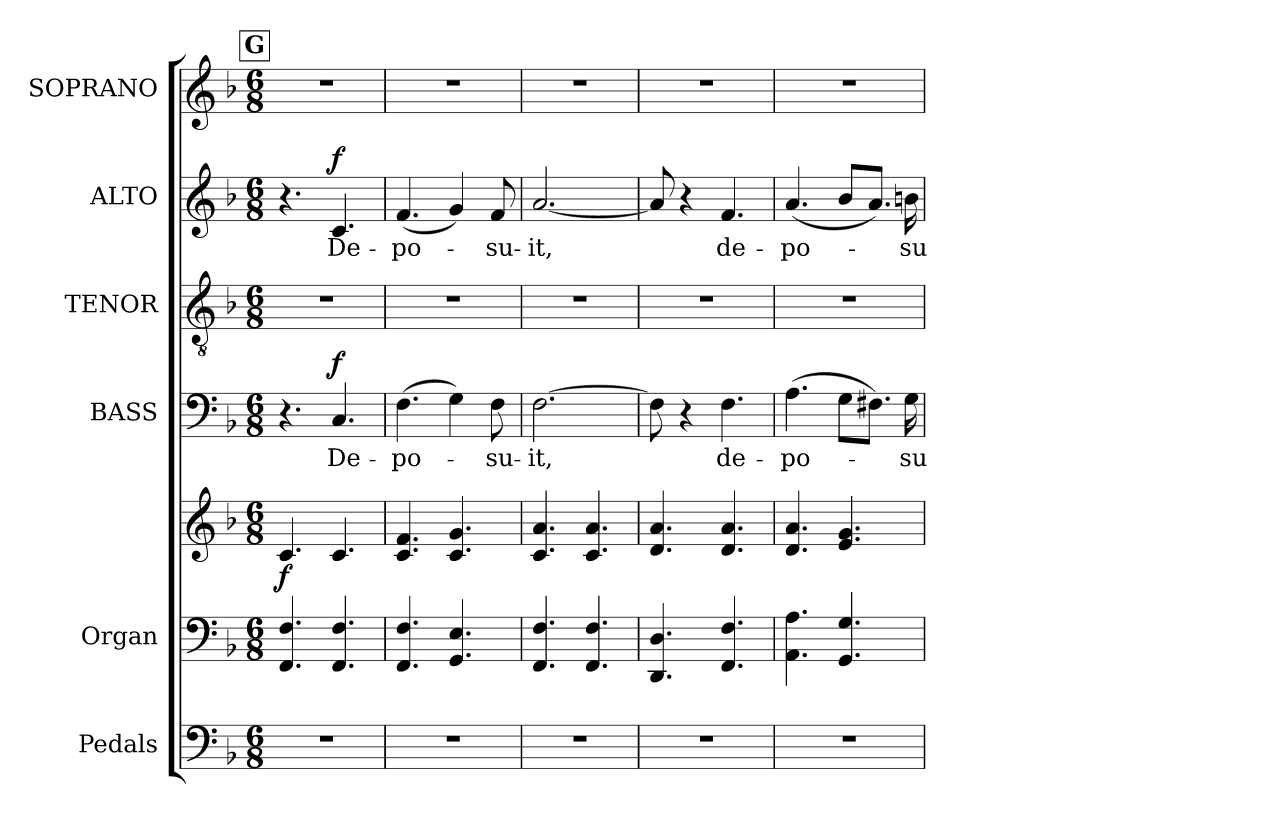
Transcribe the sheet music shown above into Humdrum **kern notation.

**kern	**kern	**kern	**dynam	**kern	**text	**dynam	**kern	**kern	**text	**dynam	**kern
*part6	*part5	*part5	*part5	*part4	*part4	*part4	*part3	*part2	*part2	*part2	*part1
*staff7	*staff6	*staff5	*staff5/6	*staff4	*staff4	*staff4	*staff3	*staff2	*staff2	*staff2	*staff1
*I"Pedals	*I"Organ	*	*	*I"BASS	*	*	*I"TENOR	*I"ALTO	*	*	*I"SOPRANO
*I'Ped.	*I'Org.	*	*	*I'B.	*	*	*I'T.	*I'A.	*	*	*I'S.
!!LO:LB:g=z
*clefF4	*clefF4	*clefG2	*	*clefF4	*	*	*clefGv2	*clefG2	*	*	*clefG2
*	*	*	*	*	*	*	*ITrd7c12	*	*	*	*
*k[b-]	*k[b-]	*k[b-]	*	*k[b-]	*	*	*k[b-]	*k[b-]	*	*	*k[b-]
*F:	*F:	*F:	*	*F:	*	*	*F:	*F:	*	*	*F:
*M6/8	*M6/8	*M6/8	*	*M6/8	*	*	*M6/8	*M6/8	*	*	*M6/8
*MM120	*MM120	*MM120	*	*MM120	*	*	*MM120	*MM120	*	*	*MM120
!!LO:REH:place=s1:B:color=#000000:enc=box:fs=16.5694:t=G
=236	=236	=236	=236	=236	=236	=236	=236	=236	=236	=236	=236
!LO:N:vis=1	!	!	!	!	!	!	!LO:N:vis=1	!	!	!	!LO:N:vis=1
2.r	4.FFi/ 4.Fi	4.ci/	f	4.r	.	.	2.r	4.r	.	.	2.r
!	!	!	!	!	!LO:LY:b:color=#000000	!	!	!	!	!	!
!	!	!	!	!	!	!	!	!	!LO:LY:b:color=#000000	!	!
.	4.FFi/ 4.Fi	4.ci/	.	4.Ci/	De-	f	.	4.ci/	De-	f	.
=237	=237	=237	=237	=237	=237	=237	=237	=237	=237	=237	=237
!LO:N:vis=1	!	!	!	!	!	!	!	!	!	!	!
!	!	!	!	!	!LO:LY:b:color=#000000	!	!LO:N:vis=1	!	!	!	!
!	!	!	!	!	!	!	!	!	!LO:LY:b:color=#000000	!	!LO:N:vis=1
2.r	4.FFi/ 4.Fi	4.ci/ 4.fi	.	(4.Fi\	-po-	.	2.r	(4.fi/	-po-	.	2.r
.	4.GGi/ 4.Ei	4.ci/ 4.gi	.	4Gi\)	.	.	.	4gi/)	.	.	.
!	!	!	!	!	!LO:LY:b:color=#000000	!	!	!	!	!	!
!	!	!	!	!	!	!	!	!	!LO:LY:b:color=#000000	!	!
.	.	.	.	8Fi\	-su-	.	.	8fi/	-su-	.	.
=238	=238	=238	=238	=238	=238	=238	=238	=238	=238	=238	=238
!LO:N:vis=1	!	!	!	!	!	!	!	!	!	!	!
!	!	!	!	!	!LO:LY:b:color=#000000	!	!LO:N:vis=1	!	!	!	!
!	!	!	!	!	!	!	!	!	!LO:LY:b:color=#000000	!	!LO:N:vis=1
2.r	4.FFi/ 4.Fi	4.ci/ 4.ai	.	[>2.Fi\	-it,	.	2.r	[<2.ai/	-it,	.	2.r
.	4.FFi/ 4.Fi	4.ci/ 4.ai	.	.	.	.	.	.	.	.	.
=239	=239	=239	=239	=239	=239	=239	=239	=239	=239	=239	=239
!LO:N:vis=1	!	!	!	!	!	!	!LO:N:vis=1	!	!	!	!LO:N:vis=1
2.r	4.DDi/ 4.Di	4.di/ 4.ai	.	8Fi\]	.	.	2.r	8ai/]	.	.	2.r
.	.	.	.	4r	.	.	.	4r	.	.	.
!	!	!	!	!	!LO:LY:b:color=#000000	!	!	!	!	!	!
!	!	!	!	!	!	!	!	!	!LO:LY:b:color=#000000	!	!
.	4.FFi/ 4.Fi	4.di/ 4.ai	.	4.Fi\	de-	.	.	4.fi/	de-	.	.
=240	=240	=240	=240	=240	=240	=240	=240	=240	=240	=240	=240
!LO:N:vis=1	!	!	!	!	!	!	!	!	!	!	!
!	!	!	!	!	!LO:LY:b:color=#000000	!	!LO:N:vis=1	!	!	!	!
!	!	!	!	!	!	!	!	!	!LO:LY:b:color=#000000	!	!LO:N:vis=1
2.r	4.AAi\ 4.Ai	4.di/ 4.ai	.	(4.Ai\	-po-	.	2.r	(4.ai/	-po-	.	2.r
.	4.GGi/ 4.Gi	4.ei/ 4.gi	.	8Gi\L	.	.	.	8b-i/L	.	.	.
.	.	.	.	8.F#Xi\J)	.	.	.	8.ai/J)	.	.	.
!	!	!	!	!	!LO:LY:b:color=#000000	!	!	!	!	!	!
!	!	!	!	!	!	!	!	!	!LO:LY:b:color=#000000	!	!
.	.	.	.	16Gi\	-su-	.	.	16bni\	-su-	.	.
=	=	=	=	=	=	=	=	=	=	=	=
*-	*-	*-	*-	*-	*-	*-	*-	*-	*-	*-	*-
